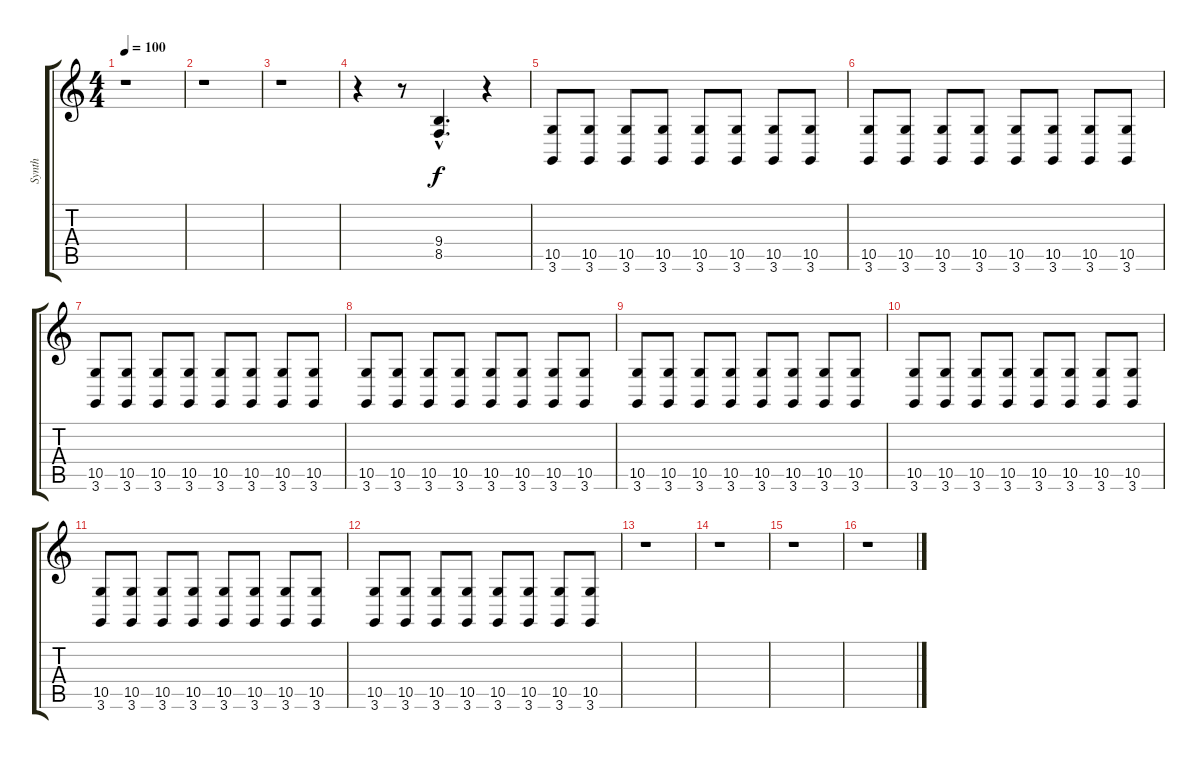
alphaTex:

\track ("Synth" "Synth") {instrument stringensemble1}
\staff {score tabs}
\tuning (E4 B3 G3 D3 A2 E2) {hide}
\ts (4 4)
\tempo 100
\clef g2
\ks c
r.1{dy f instrument stringensemble1} |
r.1 |
r.1 |
r.4 r.8 (9.4{hac} 8.5{hac}).4{d} r.4 |
(10.5 3.6).8 (10.5 3.6).8 (10.5 3.6).8 (10.5 3.6).8 (10.5 3.6).8 (10.5 3.6).8 (10.5 3.6).8 (10.5 3.6).8 |
(10.5 3.6).8 (10.5 3.6).8 (10.5 3.6).8 (10.5 3.6).8 (10.5 3.6).8 (10.5 3.6).8 (10.5 3.6).8 (10.5 3.6).8 |
(10.5 3.6).8 (10.5 3.6).8 (10.5 3.6).8 (10.5 3.6).8 (10.5 3.6).8 (10.5 3.6).8 (10.5 3.6).8 (10.5 3.6).8 |
(10.5 3.6).8 (10.5 3.6).8 (10.5 3.6).8 (10.5 3.6).8 (10.5 3.6).8 (10.5 3.6).8 (10.5 3.6).8 (10.5 3.6).8 |
(10.5 3.6).8 (10.5 3.6).8 (10.5 3.6).8 (10.5 3.6).8 (10.5 3.6).8 (10.5 3.6).8 (10.5 3.6).8 (10.5 3.6).8 |
(10.5 3.6).8 (10.5 3.6).8 (10.5 3.6).8 (10.5 3.6).8 (10.5 3.6).8 (10.5 3.6).8 (10.5 3.6).8 (10.5 3.6).8 |
(10.5 3.6).8 (10.5 3.6).8 (10.5 3.6).8 (10.5 3.6).8 (10.5 3.6).8 (10.5 3.6).8 (10.5 3.6).8 (10.5 3.6).8 |
(10.5 3.6).8 (10.5 3.6).8 (10.5 3.6).8 (10.5 3.6).8 (10.5 3.6).8 (10.5 3.6).8 (10.5 3.6).8 (10.5 3.6).8 |
r.1 |
r.1 |
r.1 |
r.1
